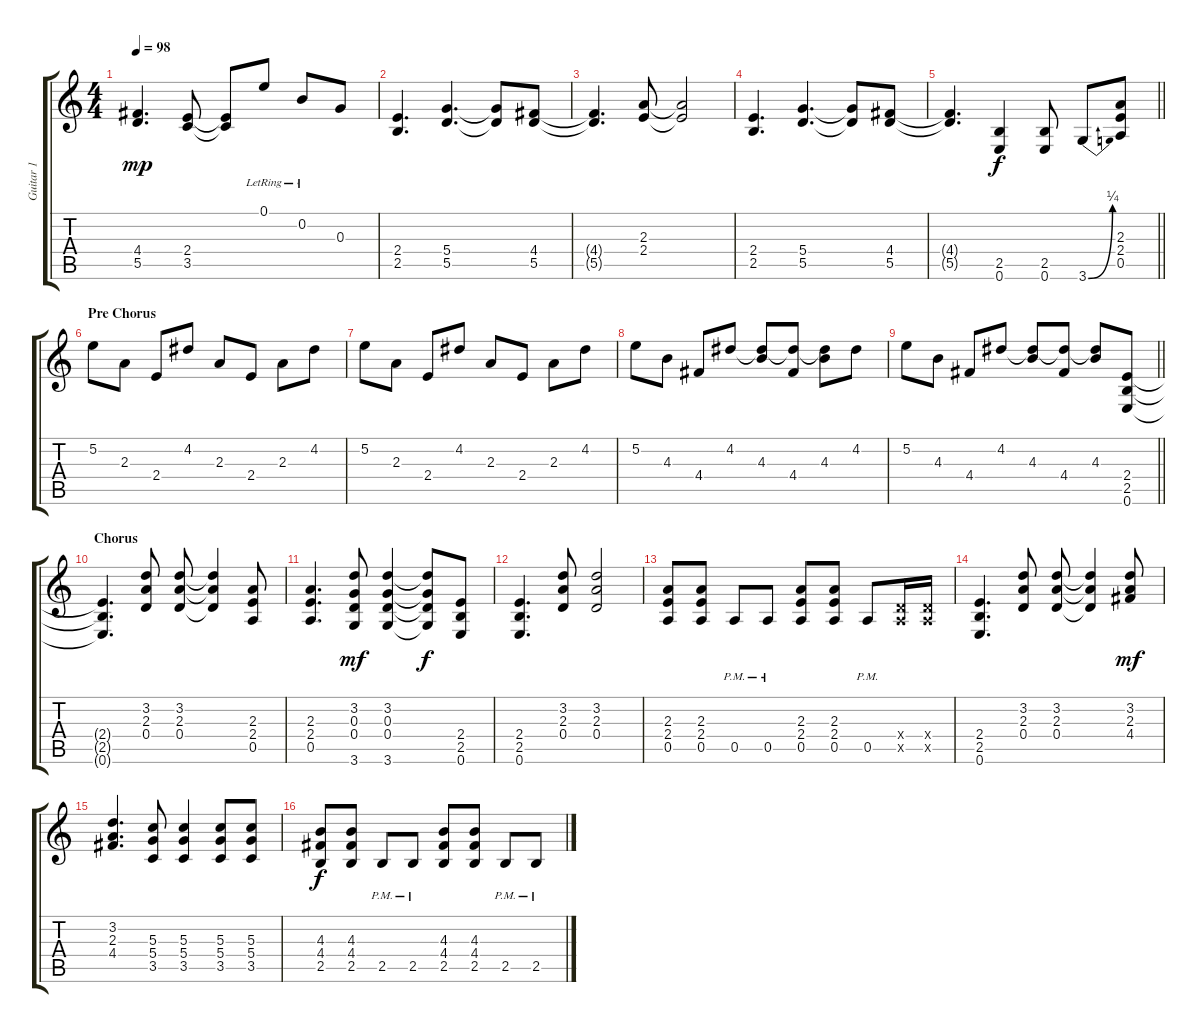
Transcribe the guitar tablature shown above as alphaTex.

\track ("Guitar 1" "Guitar 1") {instrument acousticguitarsteel}
\staff {score tabs}
\tuning (E4 B3 G3 D3 A2 E2) {hide}
\ts (4 4)
\tempo 98
\clef g2
\ks c
(4.4{t} 5.5{t}).4{d dy mp} (2.4 3.5).8 (2.4{t} 3.5{t}).8 0.1{lr}.8 0.2{lr}.8 0.3.8 |
(2.4 2.5).4{d} (5.4 5.5).4{d} (5.4{t} 5.5{t}).8 (4.4 5.5).8 |
(4.4{t} 5.5{t}).4{d} (2.3 2.4).8 (2.3{t} 2.4{t}).2 |
(2.4 2.5).4{d} (5.4 5.5).4{d} (5.4{t} 5.5{t}).8 (4.4 5.5).8 |
\barLineRight lightlight
(4.4{t} 5.5{t}).4{d} (2.5 0.6).4{dy f} (2.5 0.6).8 3.6{be (bend 0 0 60 1)}.8 (2.3 2.4 0.5).8 |
\section ("" "Pre Chorus")
5.2.8 2.3.8 2.4.8 4.2.8 2.3.8 2.4.8 2.3.8 4.2.8 |
5.2.8 2.3.8 2.4.8 4.2.8 2.3.8 2.4.8 2.3.8 4.2.8 |
5.2.8 4.3.8 4.4.8 4.2.8 (4.2{t} 4.3).8 (4.2{t} 4.4).8 (4.2{t} 4.3).8 4.2.8 |
\barLineRight lightlight
5.2.8 4.3.8 4.4.8 4.2.8 (4.2{t} 4.3).8 (4.2{t} 4.4).8 (4.2{t} 4.3).8 (2.4 2.5 0.6).8{instrument overdrivenguitar} |
\section ("" "Chorus")
(2.4{t} 2.5{t} 0.6{t}).4{d} (3.2 2.3 0.4).8 (3.2 2.3 0.4).8 (3.2{t} 2.3{t} 0.4{t}).4 (2.3 2.4 0.5).8 |
(2.3 2.4 0.5).4{d} (3.2 0.3 0.4 3.6).8{dy mf} (3.2 0.3 0.4 3.6).4 (3.2{t} 0.3{t} 0.4{t} 3.6{t}).8{dy f} (2.4 2.5 0.6).8 |
(2.4 2.5 0.6).4{d} (3.2 2.3 0.4).8 (3.2 2.3 0.4).2 |
(2.3 2.4 0.5).8 (2.3 2.4 0.5).8 0.5{pm}.8 0.5{pm}.8 (2.3 2.4 0.5).8 (2.3 2.4 0.5).8 0.5{pm}.8 (0.4{x} 0.5{x}).16 (0.4{x} 0.5{x}).16 |
(2.4 2.5 0.6).4{d} (3.2 2.3 0.4).8 (3.2 2.3 0.4).8 (3.2{t} 2.3{t} 0.4{t}).4 (3.2 2.3 4.4).8{dy mf} |
(3.2 2.3 4.4).4{d} (5.3 5.4 3.5).8 (5.3 5.4 3.5).4 (5.3 5.4 3.5).8 (5.3 5.4 3.5).8 |
(4.3 4.4 2.5).8{dy f} (4.3 4.4 2.5).8 2.5{pm}.8 2.5{pm}.8 (4.3 4.4 2.5).8 (4.3 4.4 2.5).8 2.5{pm}.8 2.5{pm}.8
